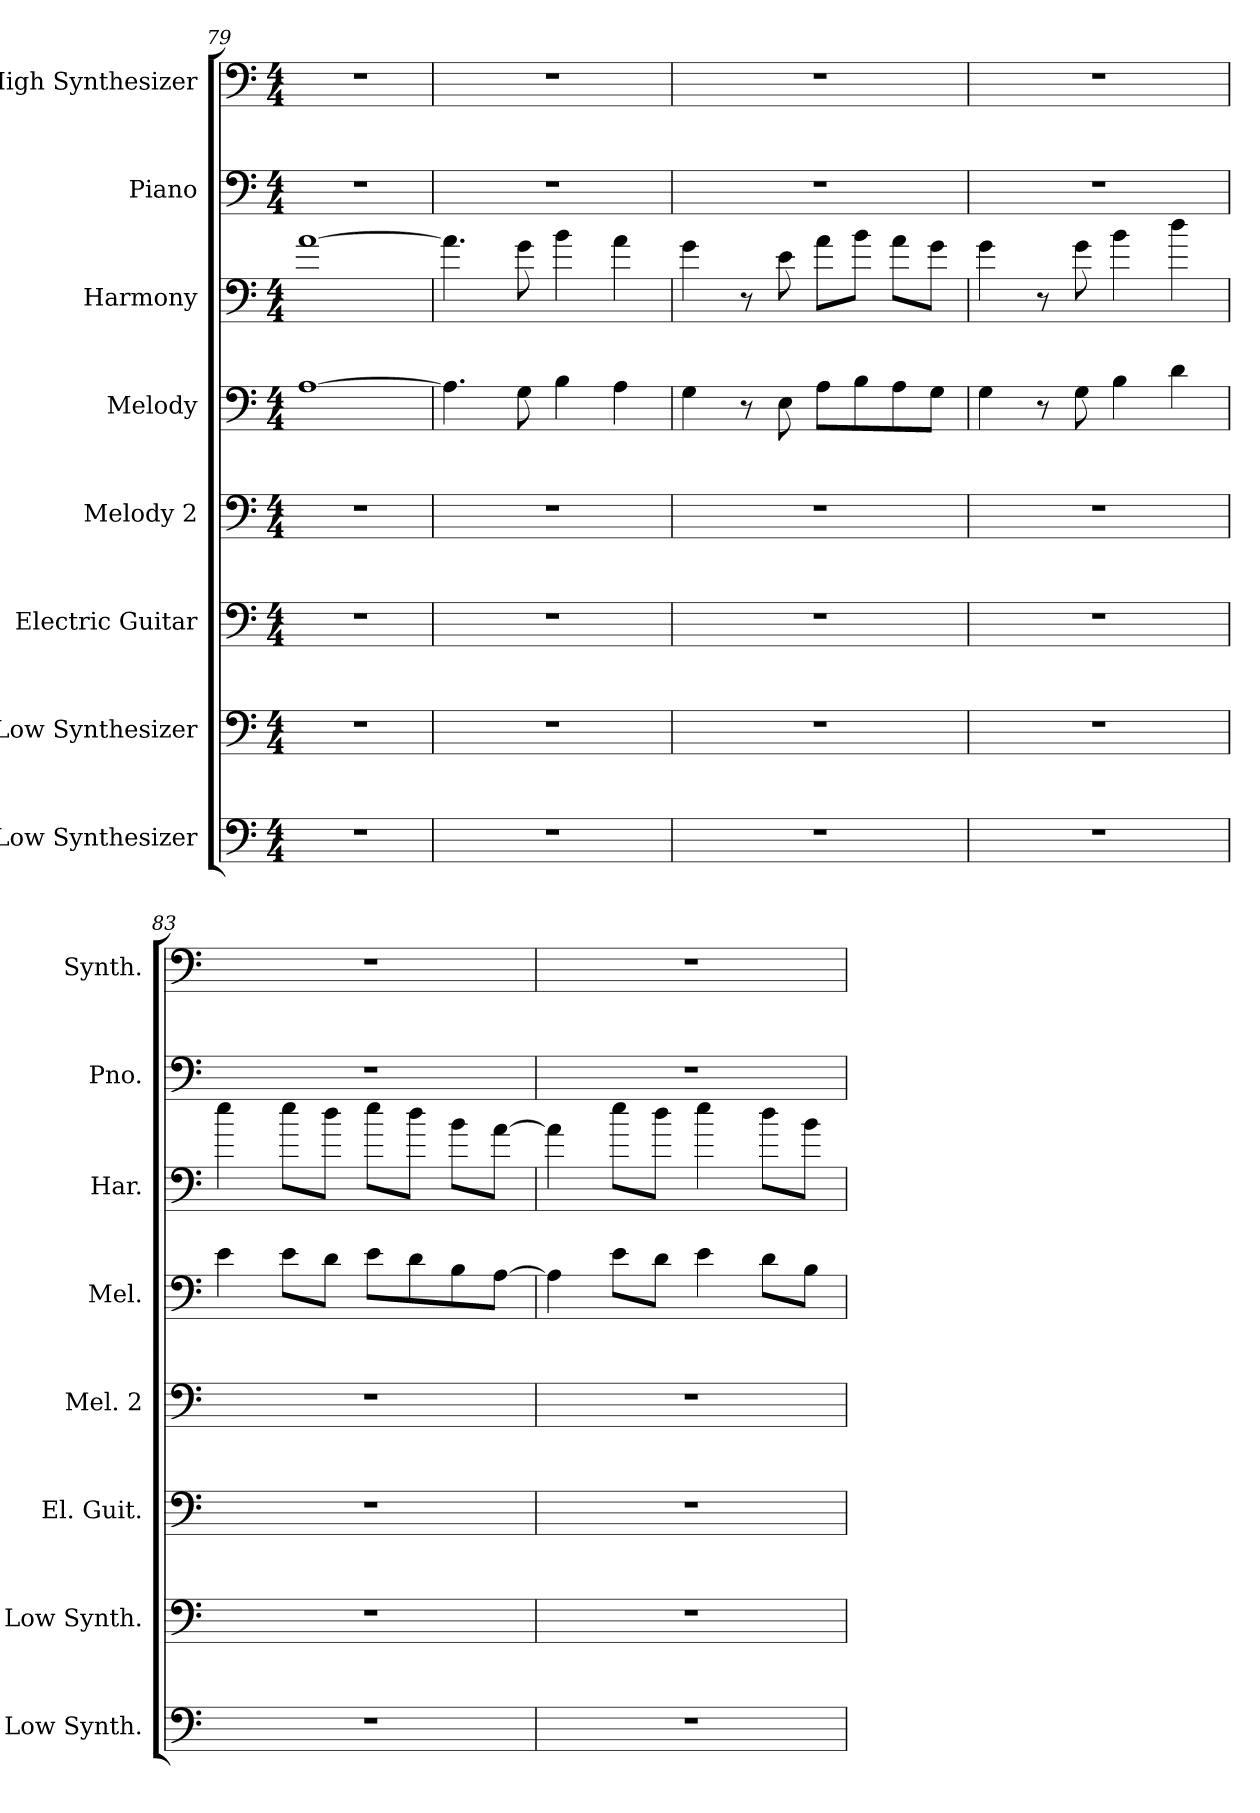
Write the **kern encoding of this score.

**kern	**kern	**kern	**kern	**kern	**kern	**kern	**kern
*part8	*part7	*part6	*part5	*part4	*part3	*part2	*part1
*staff8	*staff7	*staff6	*staff5	*staff4	*staff3	*staff2	*staff1
*I"Low Synthesizer	*I"Low Synthesizer	*I"Electric Guitar	*I"Melody 2	*I"Melody	*I"Harmony	*I"Piano	*I"High Synthesizer
*I'Low Synth.	*I'Low Synth.	*I'El. Guit.	*I'Mel. 2	*I'Mel.	*I'Har.	*I'Pno.	*I'Synth.
*clefF4	*clefF4	*clefF4	*clefF4	*clefF4	*clefF4	*clefF4	*clefF4
*k[]	*k[]	*k[]	*k[]	*k[]	*k[]	*k[]	*k[]
*M4/4	*M4/4	*M4/4	*M4/4	*M4/4	*M4/4	*M4/4	*M4/4
=79	=79	=79	=79	=79	=79	=79	=79
1r	1r	1r	1r	[1A	[1a	1r	1r
!!LO:PB:g=z
=80	=80	=80	=80	=80	=80	=80	=80
1r	1r	1r	1r	4.A\]	4.a\]	1r	1r
.	.	.	.	8G\	8g\	.	.
.	.	.	.	4B\	4b\	.	.
.	.	.	.	4A\	4a\	.	.
=81	=81	=81	=81	=81	=81	=81	=81
1r	1r	1r	1r	4G\	4g\	1r	1r
.	.	.	.	8r	8r	.	.
.	.	.	.	8E\	8e\	.	.
.	.	.	.	8A\L	8a\L	.	.
.	.	.	.	8B\	8b\J	.	.
.	.	.	.	8A\	8a\L	.	.
.	.	.	.	8G\J	8g\J	.	.
=82	=82	=82	=82	=82	=82	=82	=82
1r	1r	1r	1r	4G\	4g\	1r	1r
.	.	.	.	8r	8r	.	.
.	.	.	.	8G\	8g\	.	.
.	.	.	.	4B\	4b\	.	.
.	.	.	.	4d\	4dd\	.	.
=83	=83	=83	=83	=83	=83	=83	=83
1r	1r	1r	1r	4e\	4ee\	1r	1r
.	.	.	.	8e\L	8ee\L	.	.
.	.	.	.	8d\J	8dd\J	.	.
.	.	.	.	8e\L	8ee\L	.	.
.	.	.	.	8d\	8dd\J	.	.
.	.	.	.	8B\	8b\L	.	.
.	.	.	.	[8A\J	[8a\J	.	.
=84	=84	=84	=84	=84	=84	=84	=84
1r	1r	1r	1r	4A\]	4a\]	1r	1r
.	.	.	.	8e\L	8ee\L	.	.
.	.	.	.	8d\J	8dd\J	.	.
.	.	.	.	4e\	4ee\	.	.
.	.	.	.	8d\L	8dd\L	.	.
.	.	.	.	8B\J	8b\J	.	.
=	=	=	=	=	=	=	=
*-	*-	*-	*-	*-	*-	*-	*-
